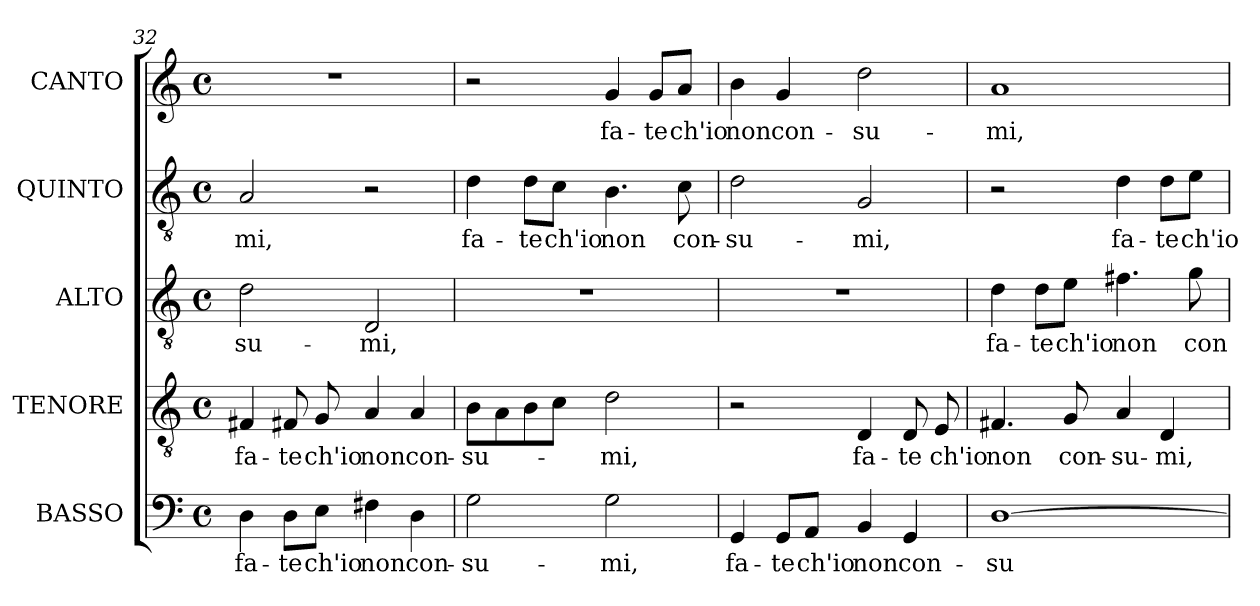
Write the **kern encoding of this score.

**kern	**text	**kern	**text	**kern	**text	**kern	**text	**kern	**text
*part5	*part5	*part4	*part4	*part3	*part3	*part2	*part2	*part1	*part1
*staff5	*staff5	*staff4	*staff4	*staff3	*staff3	*staff2	*staff2	*staff1	*staff1
*I"BASSO	*	*I"TENORE	*	*I"ALTO	*	*I"QUINTO	*	*I"CANTO	*
*I'B	*	*I'T	*	*I'A	*	*	*	*	*
*clefF4	*	*clefGv2	*	*clefGv2	*	*clefGv2	*	*clefG2	*
*	*	*ITrd7c12	*	*ITrd7c12	*	*ITrd7c12	*	*	*
*k[]	*	*k[]	*	*k[]	*	*k[]	*	*k[]	*
*C:	*	*C:	*	*C:	*	*C:	*	*C:	*
*M4/4	*	*M4/4	*	*M4/4	*	*M4/4	*	*M4/4	*
*met(c)	*	*met(c)	*	*met(c)	*	*met(c)	*	*met(c)	*
=32	=32	=32	=32	=32	=32	=32	=32	=32	=32
!	!LO:LY:b:color=#000000	!	!	!	!	!	!	!	!
!	!	!	!LO:LY:b:color=#000000	!	!	!	!	!	!
!	!	!	!	!	!LO:LY:b:color=#000000	!	!	!	!
!	!	!	!	!	!	!	!LO:LY:b:color=#000000	!	!
4Di\	fa-	4FF#Xi/	fa-	2Di\	-su-	2AAi/	-mi,	1r	.
!	!LO:LY:b:color=#000000	!	!	!	!	!	!	!	!
!	!	!	!LO:LY:b:color=#000000	!	!	!	!	!	!
8Di\L	-te	8FF#Xi/	-te	.	.	.	.	.	.
!	!LO:LY:b:color=#000000	!	!	!	!	!	!	!	!
!	!	!	!LO:LY:b:color=#000000	!	!	!	!	!	!
8Ei\J	ch'io	8GGi/	ch'io	.	.	.	.	.	.
!	!LO:LY:b:color=#000000	!	!	!	!	!	!	!	!
!	!	!	!LO:LY:b:color=#000000	!	!	!	!	!	!
!	!	!	!	!	!LO:LY:b:color=#000000	!	!	!	!
4F#Xi\	non	4AAi/	non	2DDi/	-mi,	2r	.	.	.
!	!LO:LY:b:color=#000000	!	!	!	!	!	!	!	!
!	!	!	!LO:LY:b:color=#000000	!	!	!	!	!	!
4Di\	con-	4AAi/	con-	.	.	.	.	.	.
=33	=33	=33	=33	=33	=33	=33	=33	=33	=33
!	!LO:LY:b:color=#000000	!	!	!	!	!	!	!	!
!	!	!	!LO:LY:b:color=#000000	!	!	!	!	!	!
!	!	!	!	!	!	!	!LO:LY:b:color=#000000	!	!
2Gi\	-su-	8BBi\L	-su-	1r	.	4Di\	fa-	2r	.
.	.	8AAi\	.	.	.	.	.	.	.
!	!	!	!	!	!	!	!LO:LY:b:color=#000000	!	!
.	.	8BBi\	.	.	.	8Di\L	-te	.	.
!	!	!	!	!	!	!	!LO:LY:b:color=#000000	!	!
.	.	8Ci\J	.	.	.	8Ci\J	ch'io	.	.
!	!LO:LY:b:color=#000000	!	!	!	!	!	!	!	!
!	!	!	!LO:LY:b:color=#000000	!	!	!	!	!	!
!	!	!	!	!	!	!	!LO:LY:b:color=#000000	!	!
!	!	!	!	!	!	!	!	!	!LO:LY:b:color=#000000
2Gi\	-mi,	2Di\	-mi,	.	.	4.BBi\	non	4gi/	fa-
!	!	!	!	!	!	!	!	!	!LO:LY:b:color=#000000
.	.	.	.	.	.	.	.	8gi/L	-te
!	!	!	!	!	!	!	!LO:LY:b:color=#000000	!	!
!	!	!	!	!	!	!	!	!	!LO:LY:b:color=#000000
.	.	.	.	.	.	8Ci\	con-	8ai/J	ch'io
!!LO:LB:g=z
=34	=34	=34	=34	=34	=34	=34	=34	=34	=34
!	!LO:LY:b:color=#000000	!	!	!	!	!	!	!	!
!	!	!	!	!	!	!	!LO:LY:b:color=#000000	!	!
!	!	!	!	!	!	!	!	!	!LO:LY:b:color=#000000
4GGi/	fa-	2r	.	1r	.	2Di\	-su-	4bi\	non
!	!LO:LY:b:color=#000000	!	!	!	!	!	!	!	!
!	!	!	!	!	!	!	!	!	!LO:LY:b:color=#000000
8GGi/L	-te	.	.	.	.	.	.	4gi/	con-
!	!LO:LY:b:color=#000000	!	!	!	!	!	!	!	!
8AAi/J	ch'io	.	.	.	.	.	.	.	.
!	!LO:LY:b:color=#000000	!	!	!	!	!	!	!	!
!	!	!	!LO:LY:b:color=#000000	!	!	!	!	!	!
!	!	!	!	!	!	!	!LO:LY:b:color=#000000	!	!
!	!	!	!	!	!	!	!	!	!LO:LY:b:color=#000000
4BBi/	non	4DDi/	fa-	.	.	2GGi/	-mi,	2ddi\	-su-
!	!LO:LY:b:color=#000000	!	!	!	!	!	!	!	!
!	!	!	!LO:LY:b:color=#000000	!	!	!	!	!	!
4GGi/	con-	8DDi/	-te	.	.	.	.	.	.
!	!	!	!LO:LY:b:color=#000000	!	!	!	!	!	!
.	.	8EEi/	ch'io	.	.	.	.	.	.
=35	=35	=35	=35	=35	=35	=35	=35	=35	=35
!	!LO:LY:b:color=#000000	!	!	!	!	!	!	!	!
!	!	!	!LO:LY:b:color=#000000	!	!	!	!	!	!
!	!	!	!	!	!LO:LY:b:color=#000000	!	!	!	!
!	!	!	!	!	!	!	!	!	!LO:LY:b:color=#000000
[>1Di	-su-	4.FF#Xi/	non	4Di\	fa-	2r	.	1ai	-mi,
!	!	!	!	!	!LO:LY:b:color=#000000	!	!	!	!
.	.	.	.	8Di\L	-te	.	.	.	.
!	!	!	!LO:LY:b:color=#000000	!	!	!	!	!	!
!	!	!	!	!	!LO:LY:b:color=#000000	!	!	!	!
.	.	8GGi/	con-	8Ei\J	ch'io	.	.	.	.
!	!	!	!LO:LY:b:color=#000000	!	!	!	!	!	!
!	!	!	!	!	!LO:LY:b:color=#000000	!	!	!	!
!	!	!	!	!	!	!	!LO:LY:b:color=#000000	!	!
.	.	4AAi/	-su-	4.F#Xi\	non	4Di\	fa-	.	.
!	!	!	!LO:LY:b:color=#000000	!	!	!	!	!	!
!	!	!	!	!	!	!	!LO:LY:b:color=#000000	!	!
.	.	4DDi/	-mi,	.	.	8Di\L	-te	.	.
!	!	!	!	!	!LO:LY:b:color=#000000	!	!	!	!
!	!	!	!	!	!	!	!LO:LY:b:color=#000000	!	!
.	.	.	.	8Gi\	con-	8Ei\J	ch'io	.	.
=	=	=	=	=	=	=	=	=	=
*-	*-	*-	*-	*-	*-	*-	*-	*-	*-
